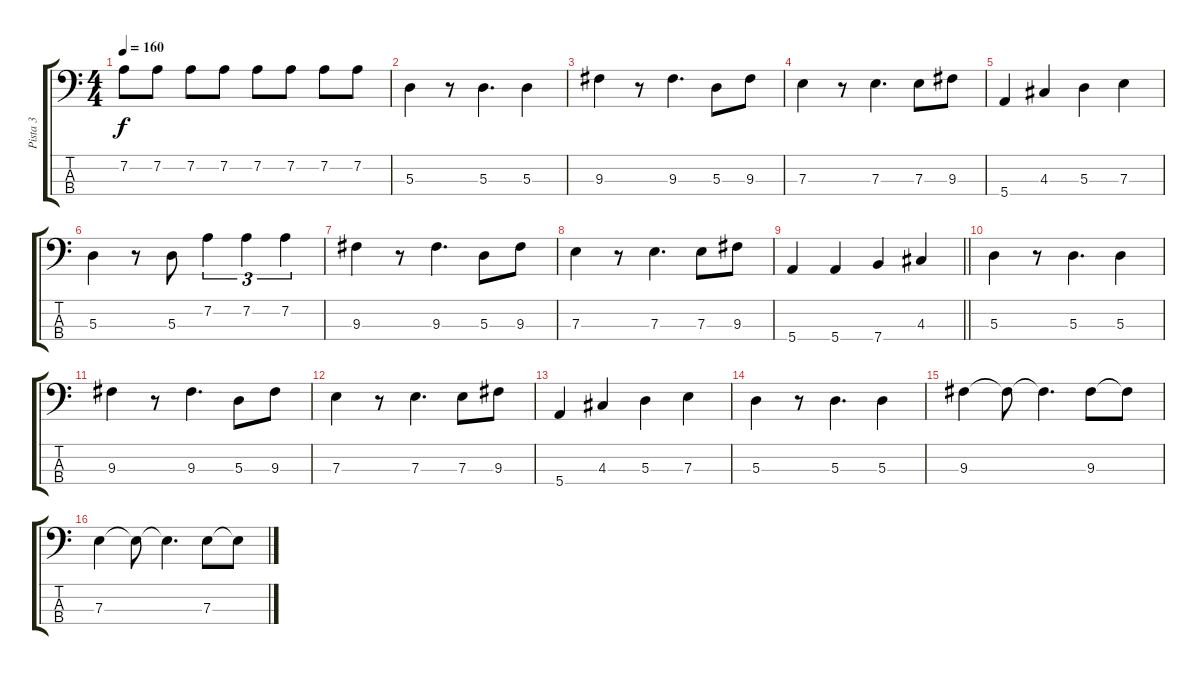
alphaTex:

\track ("Pista 3" "Pista 3") {instrument electricbassfinger}
\staff {score tabs}
\tuning (G2 D2 A1 E1) {hide}
\ts (4 4)
\tempo 160
\clef f4
\ks c
7.2.8{dy f} 7.2.8 7.2.8 7.2.8 7.2.8 7.2.8 7.2.8 7.2.8 |
5.3.4 r.8 5.3.4{d} 5.3.4 |
9.3.4 r.8 9.3.4{d} 5.3.8 9.3.8 |
7.3.4 r.8 7.3.4{d} 7.3.8 9.3.8 |
5.4.4 4.3.4 5.3.4 7.3.4 |
5.3.4 r.8 5.3.8 7.2.4{tu (3 2)} 7.2.4{tu (3 2)} 7.2.4{tu (3 2)} |
9.3.4 r.8 9.3.4{d} 5.3.8 9.3.8 |
7.3.4 r.8 7.3.4{d} 7.3.8 9.3.8 |
\barLineRight lightlight
5.4.4 5.4.4 7.4.4 4.3.4 |
5.3.4 r.8 5.3.4{d} 5.3.4 |
9.3.4 r.8 9.3.4{d} 5.3.8 9.3.8 |
7.3.4 r.8 7.3.4{d} 7.3.8 9.3.8 |
5.4.4 4.3.4 5.3.4 7.3.4 |
5.3.4 r.8 5.3.4{d} 5.3.4 |
9.3.4 9.3{t}.8 9.3{t}.4{d} 9.3.8 9.3{t}.8 |
7.3.4 7.3{t}.8 7.3{t}.4{d} 7.3.8 7.3{t}.8
